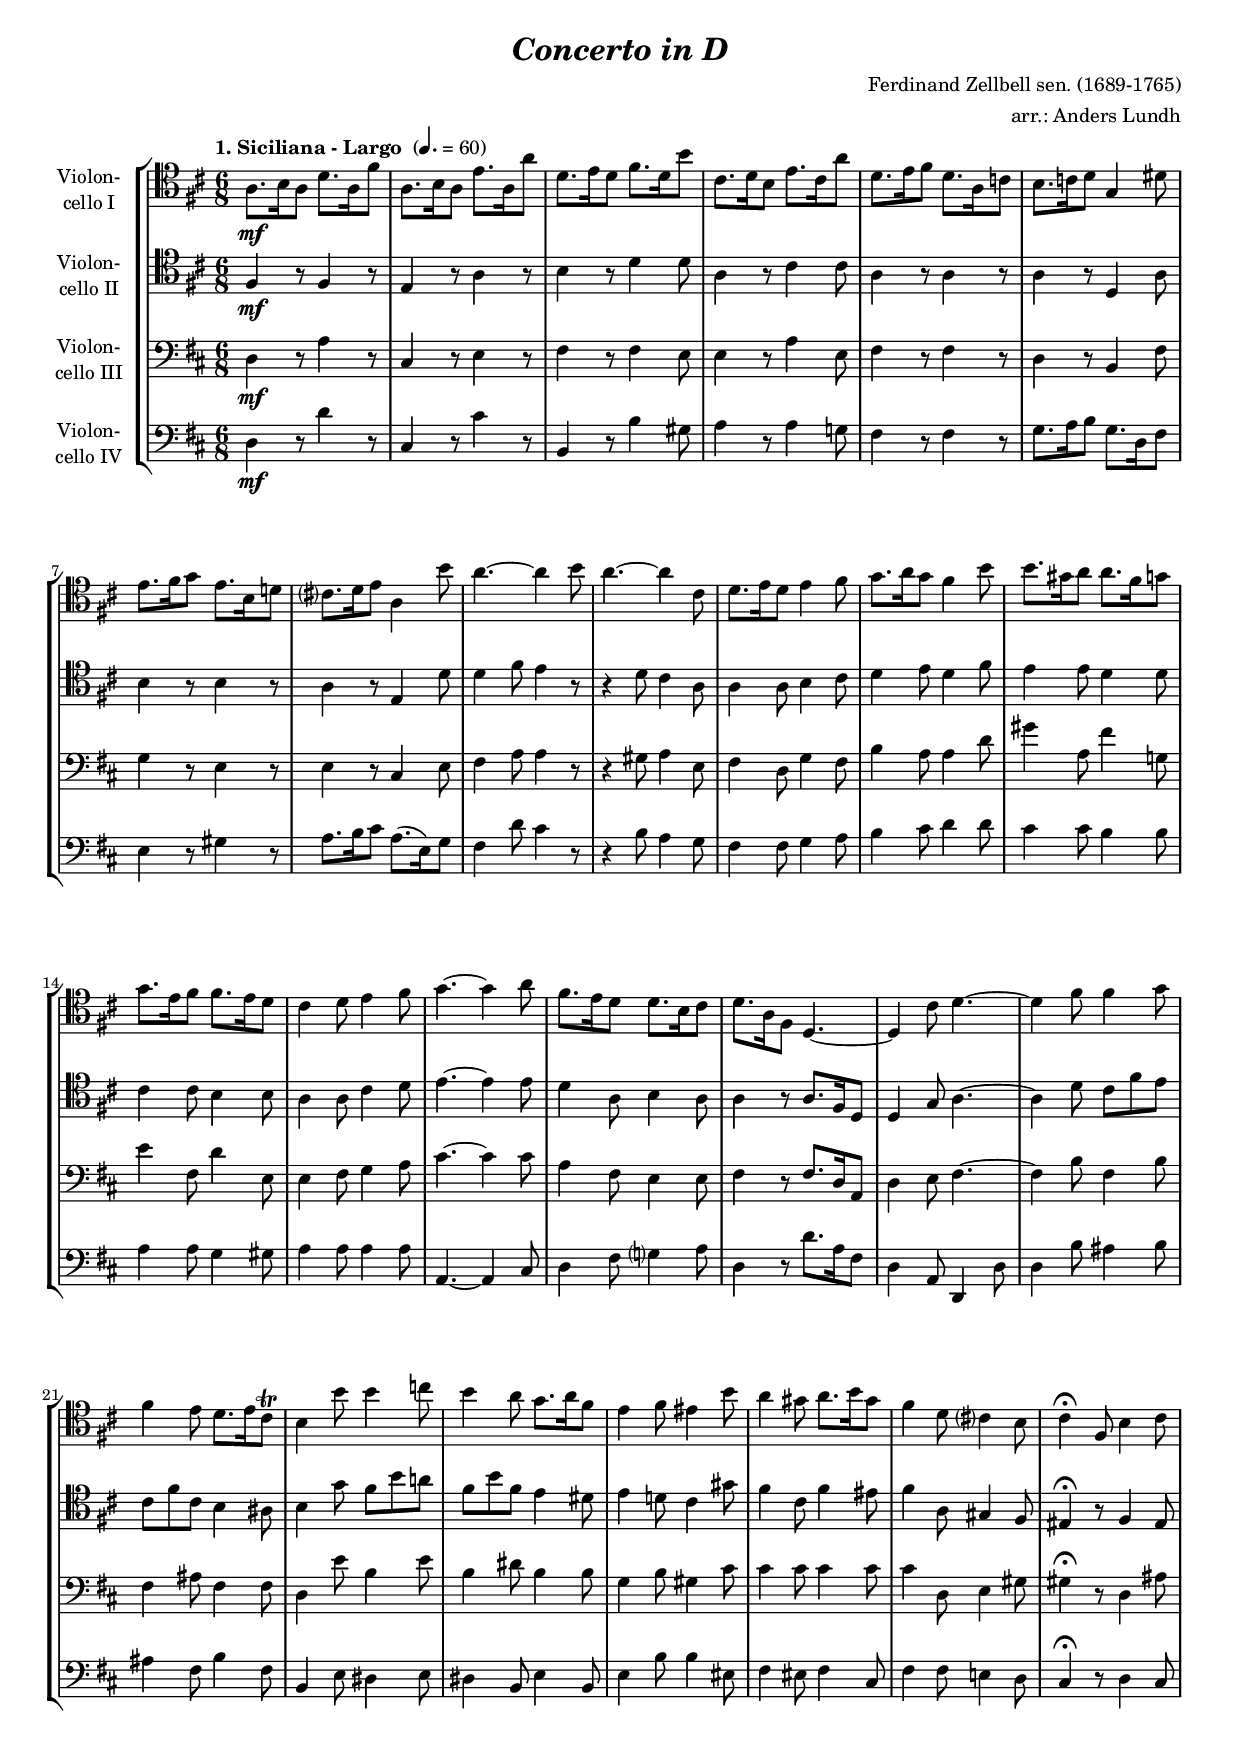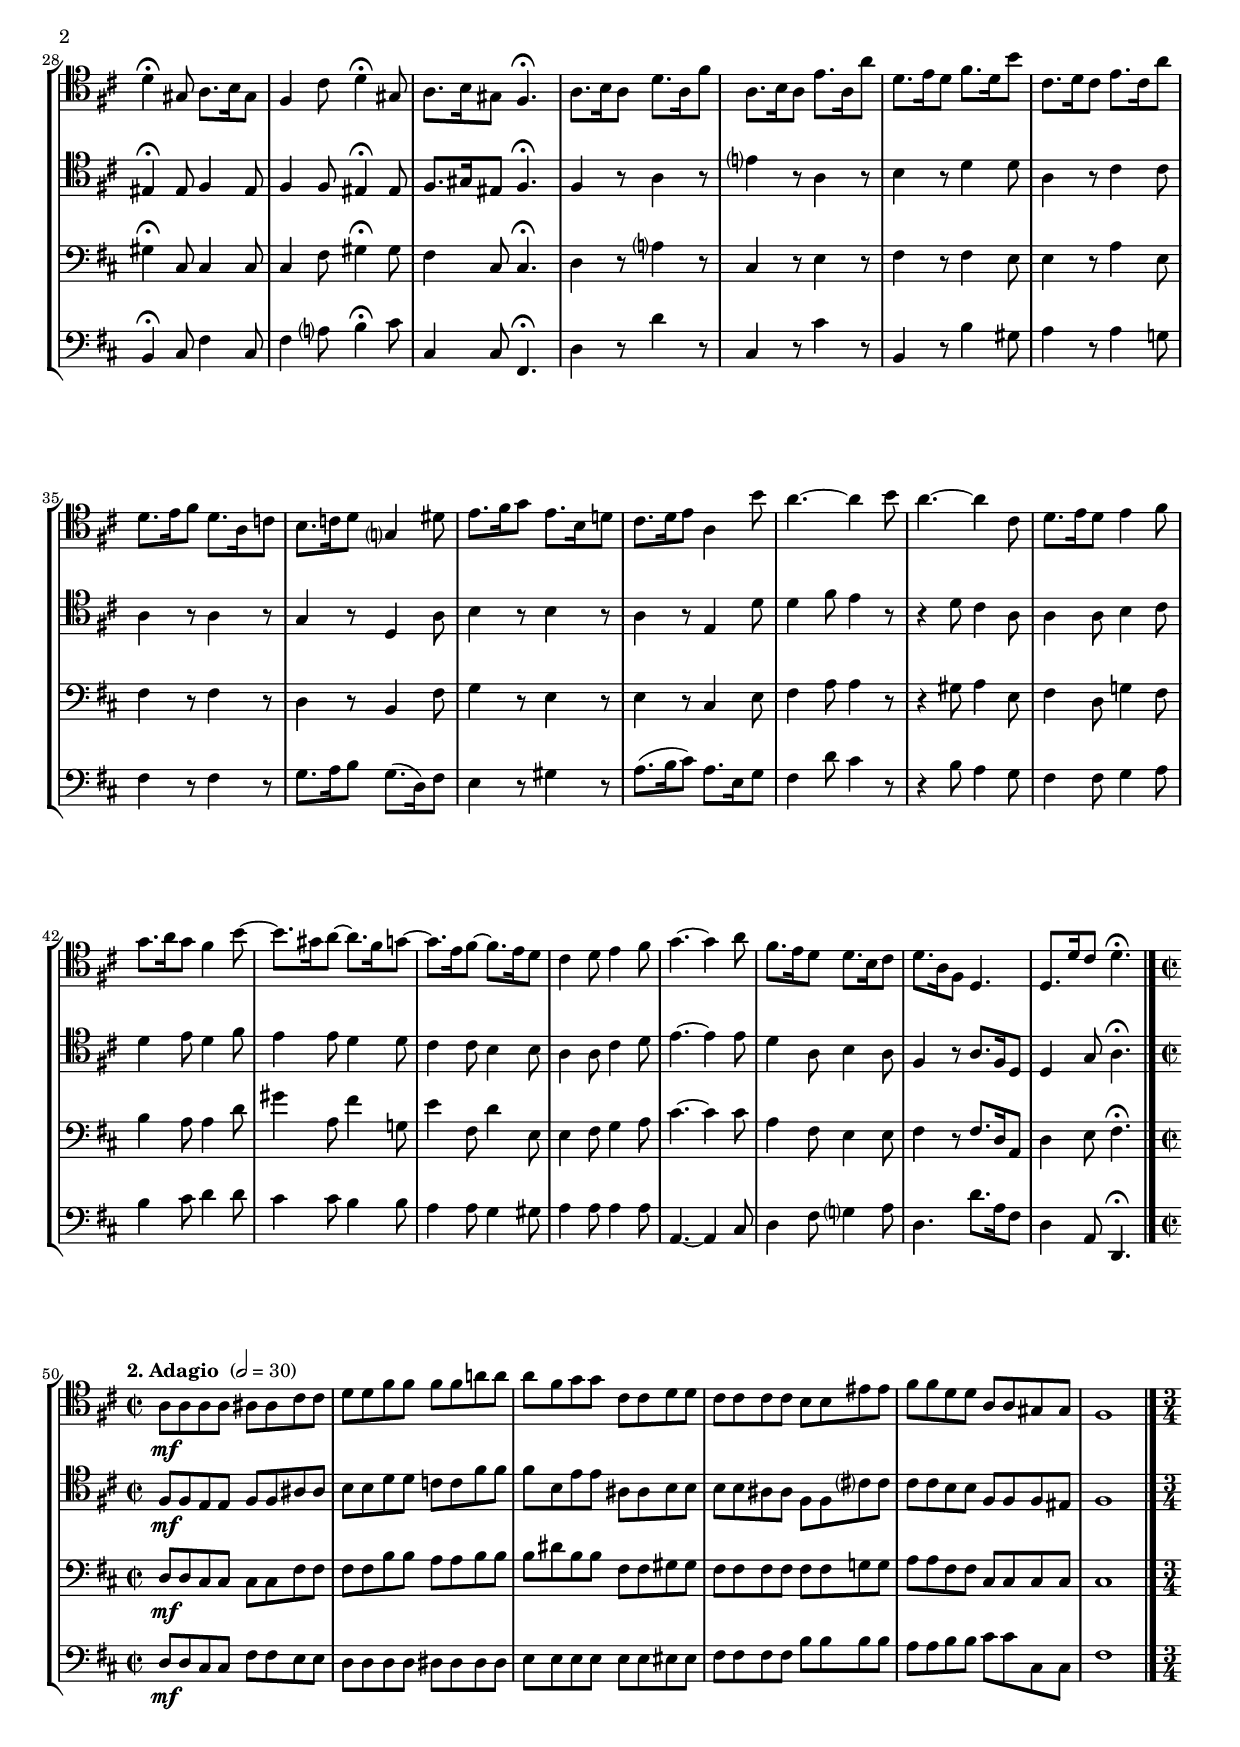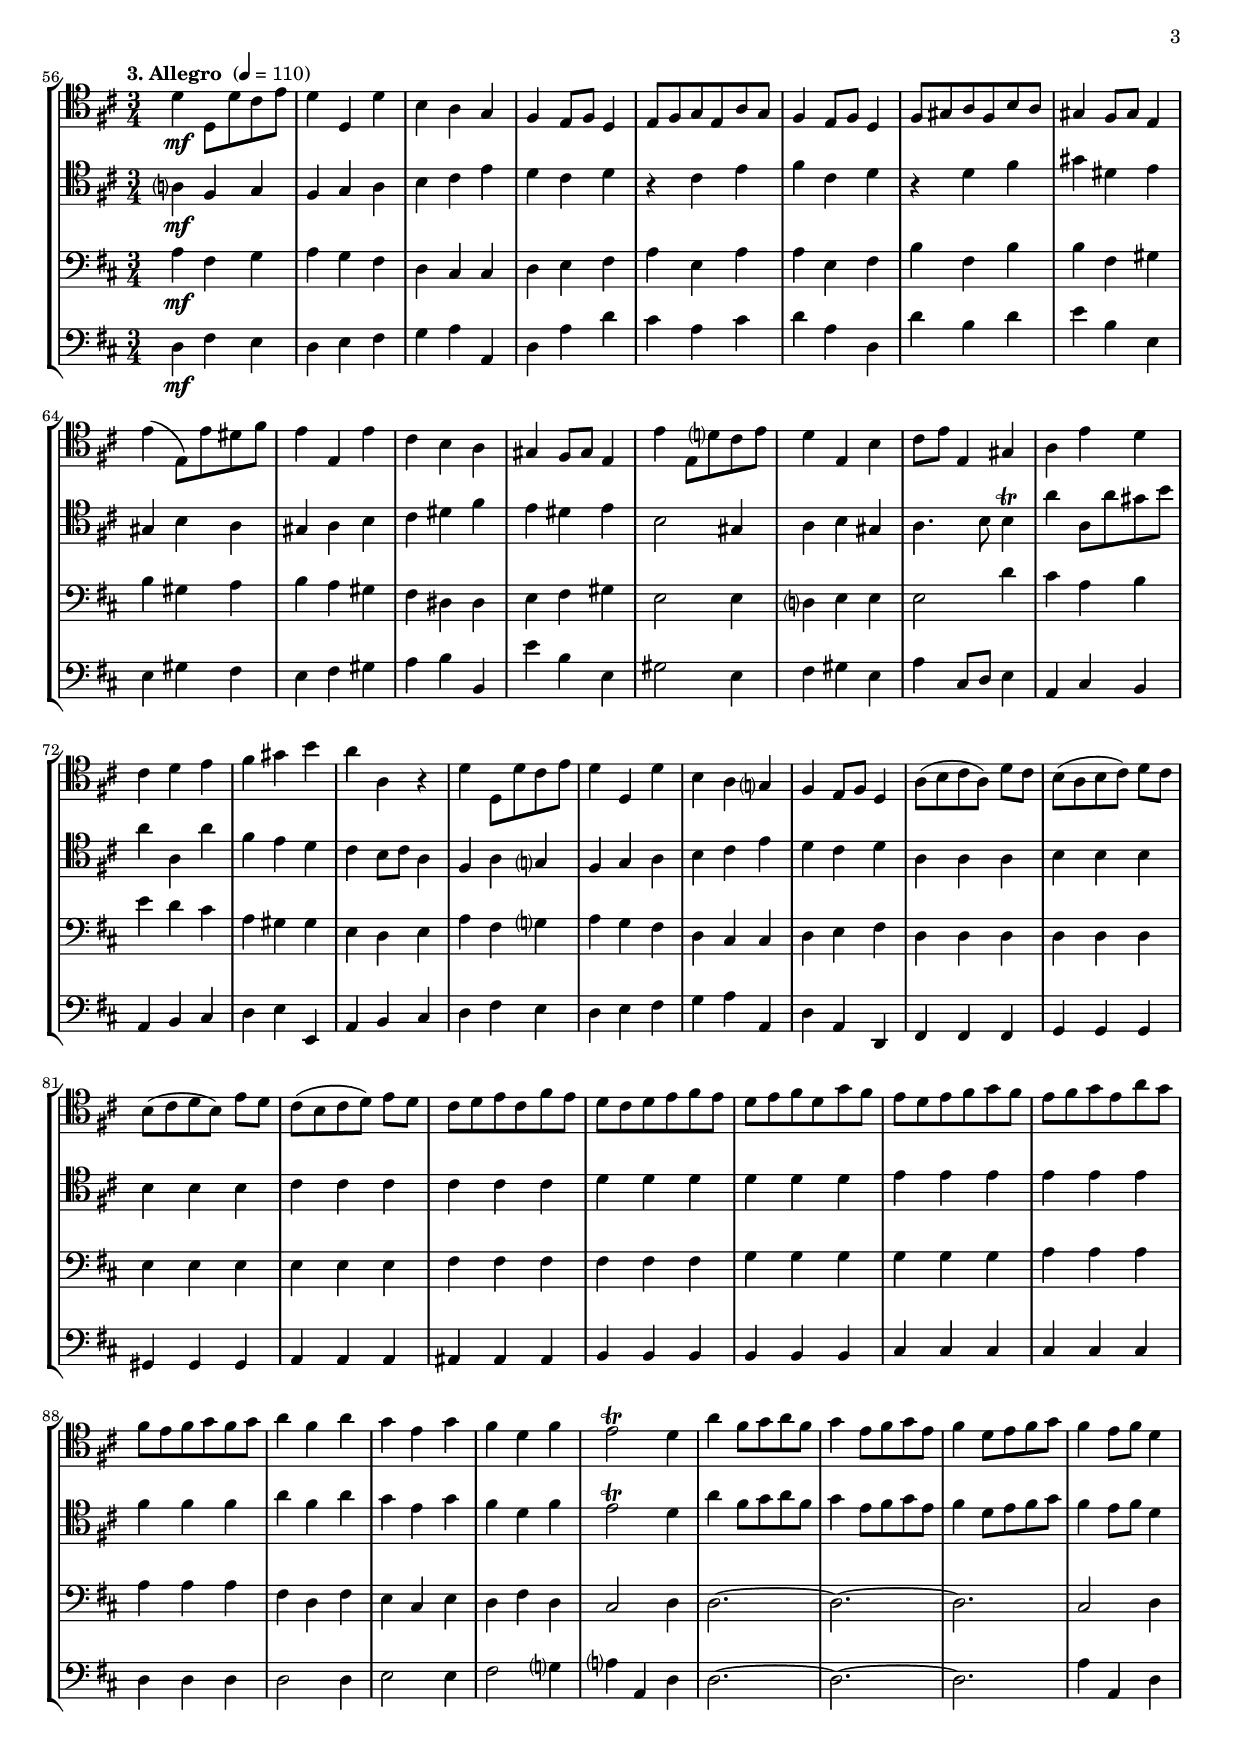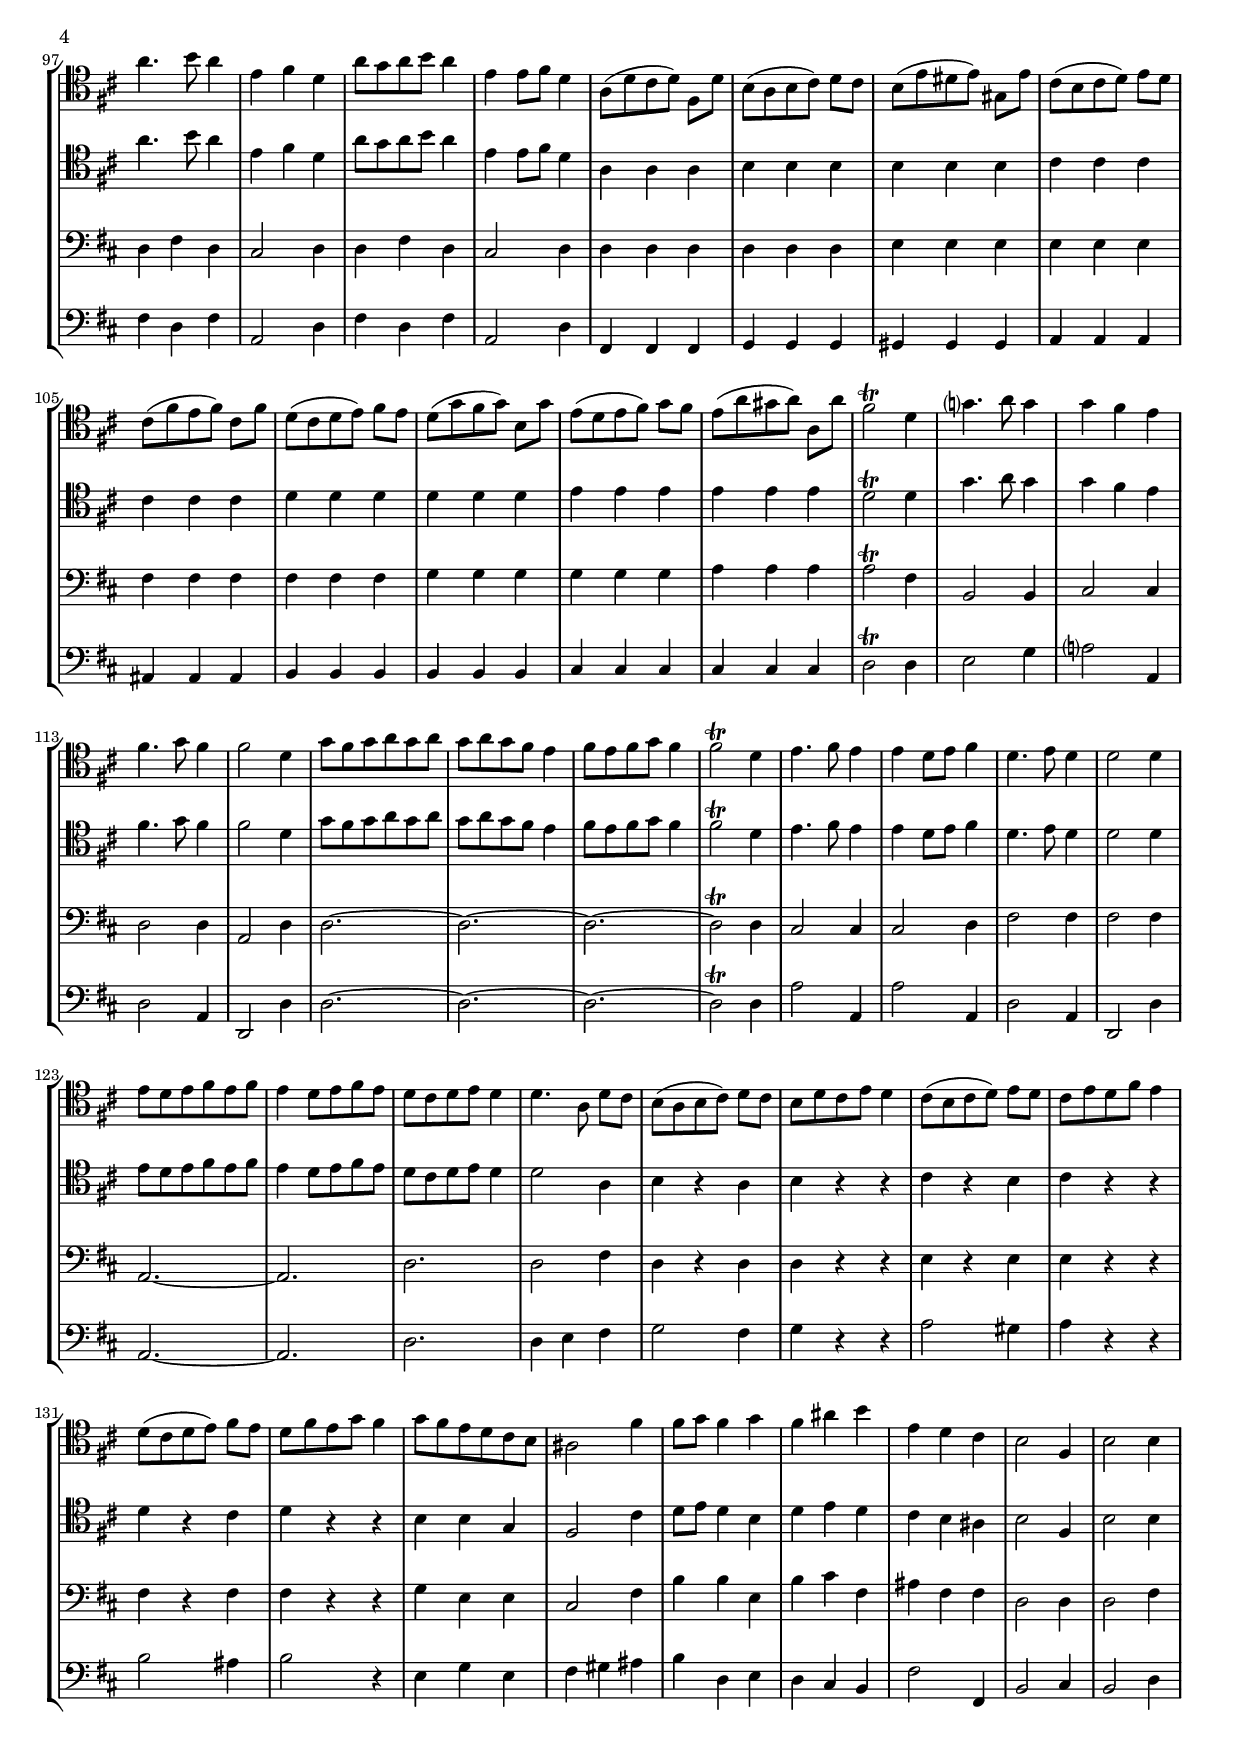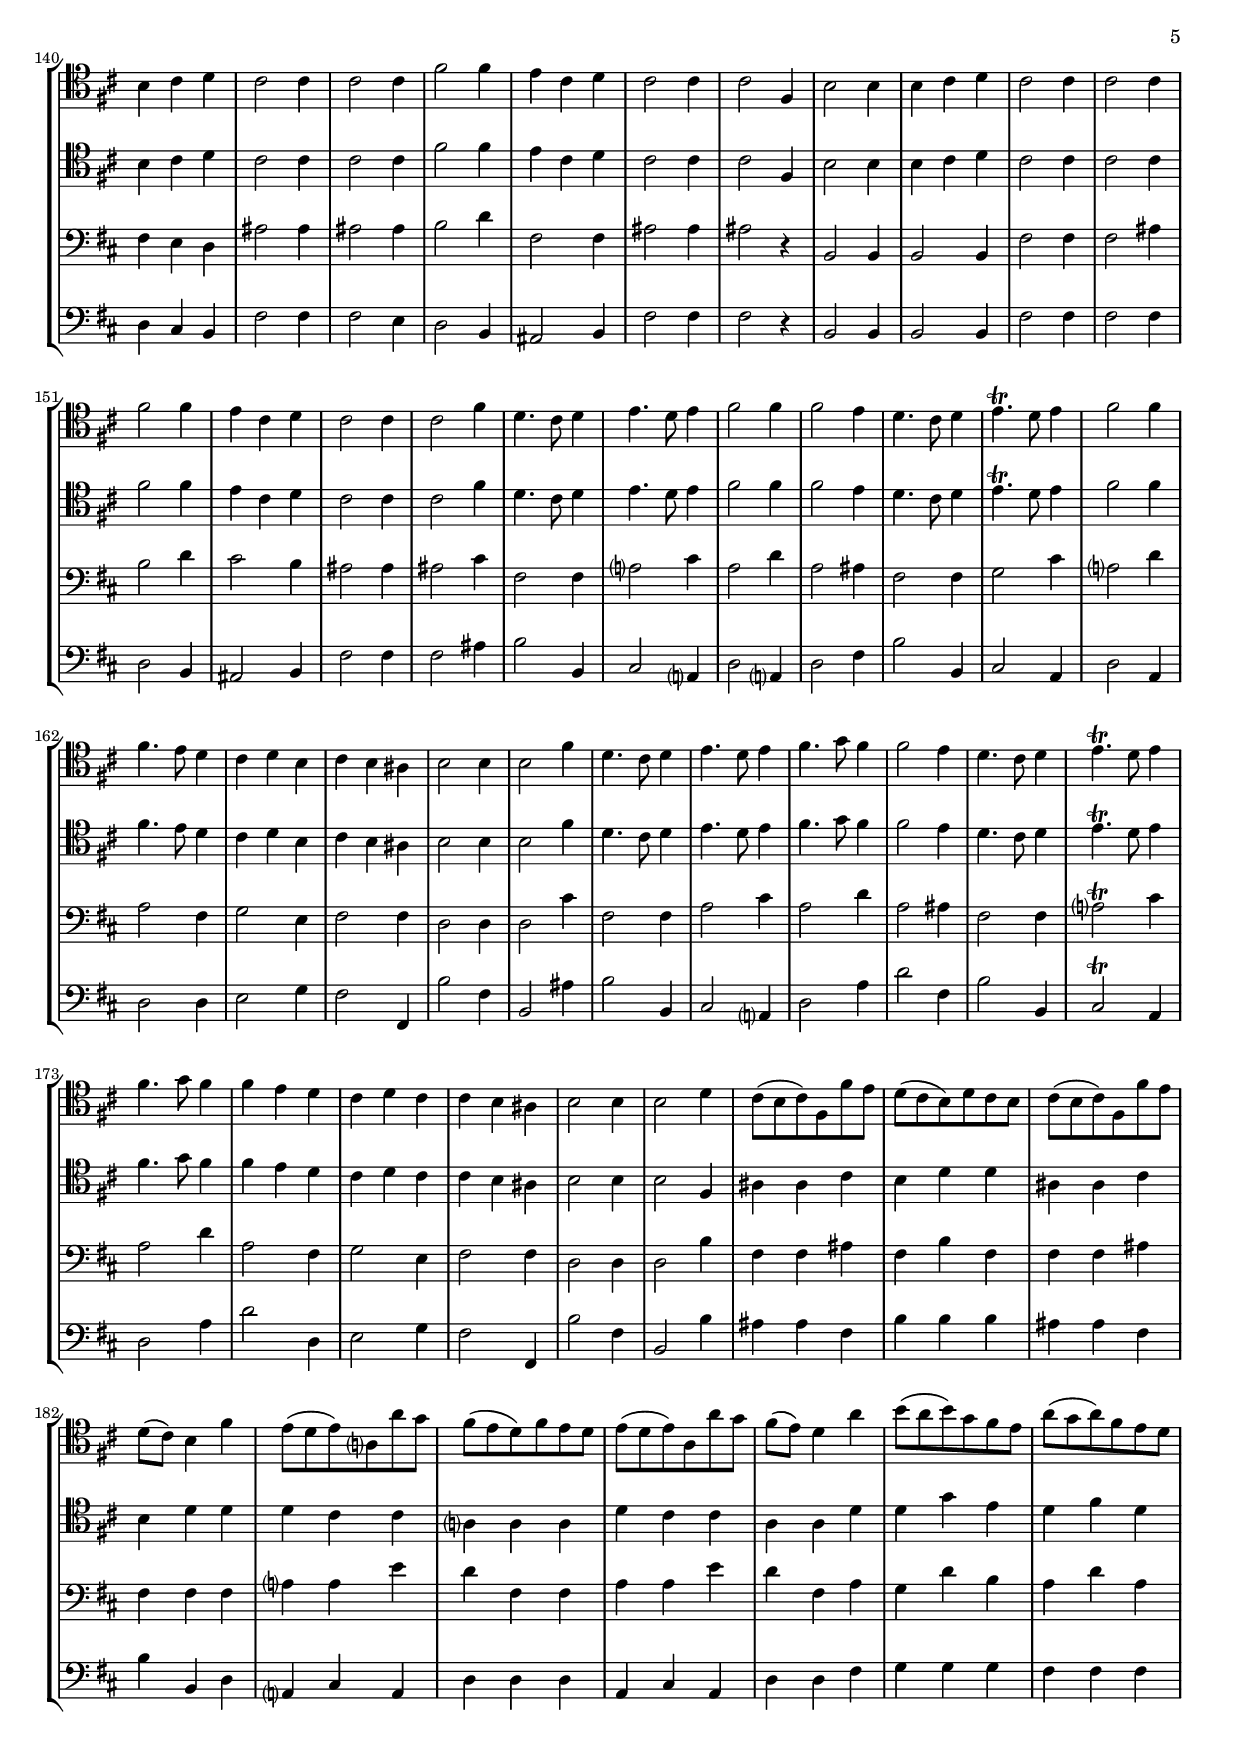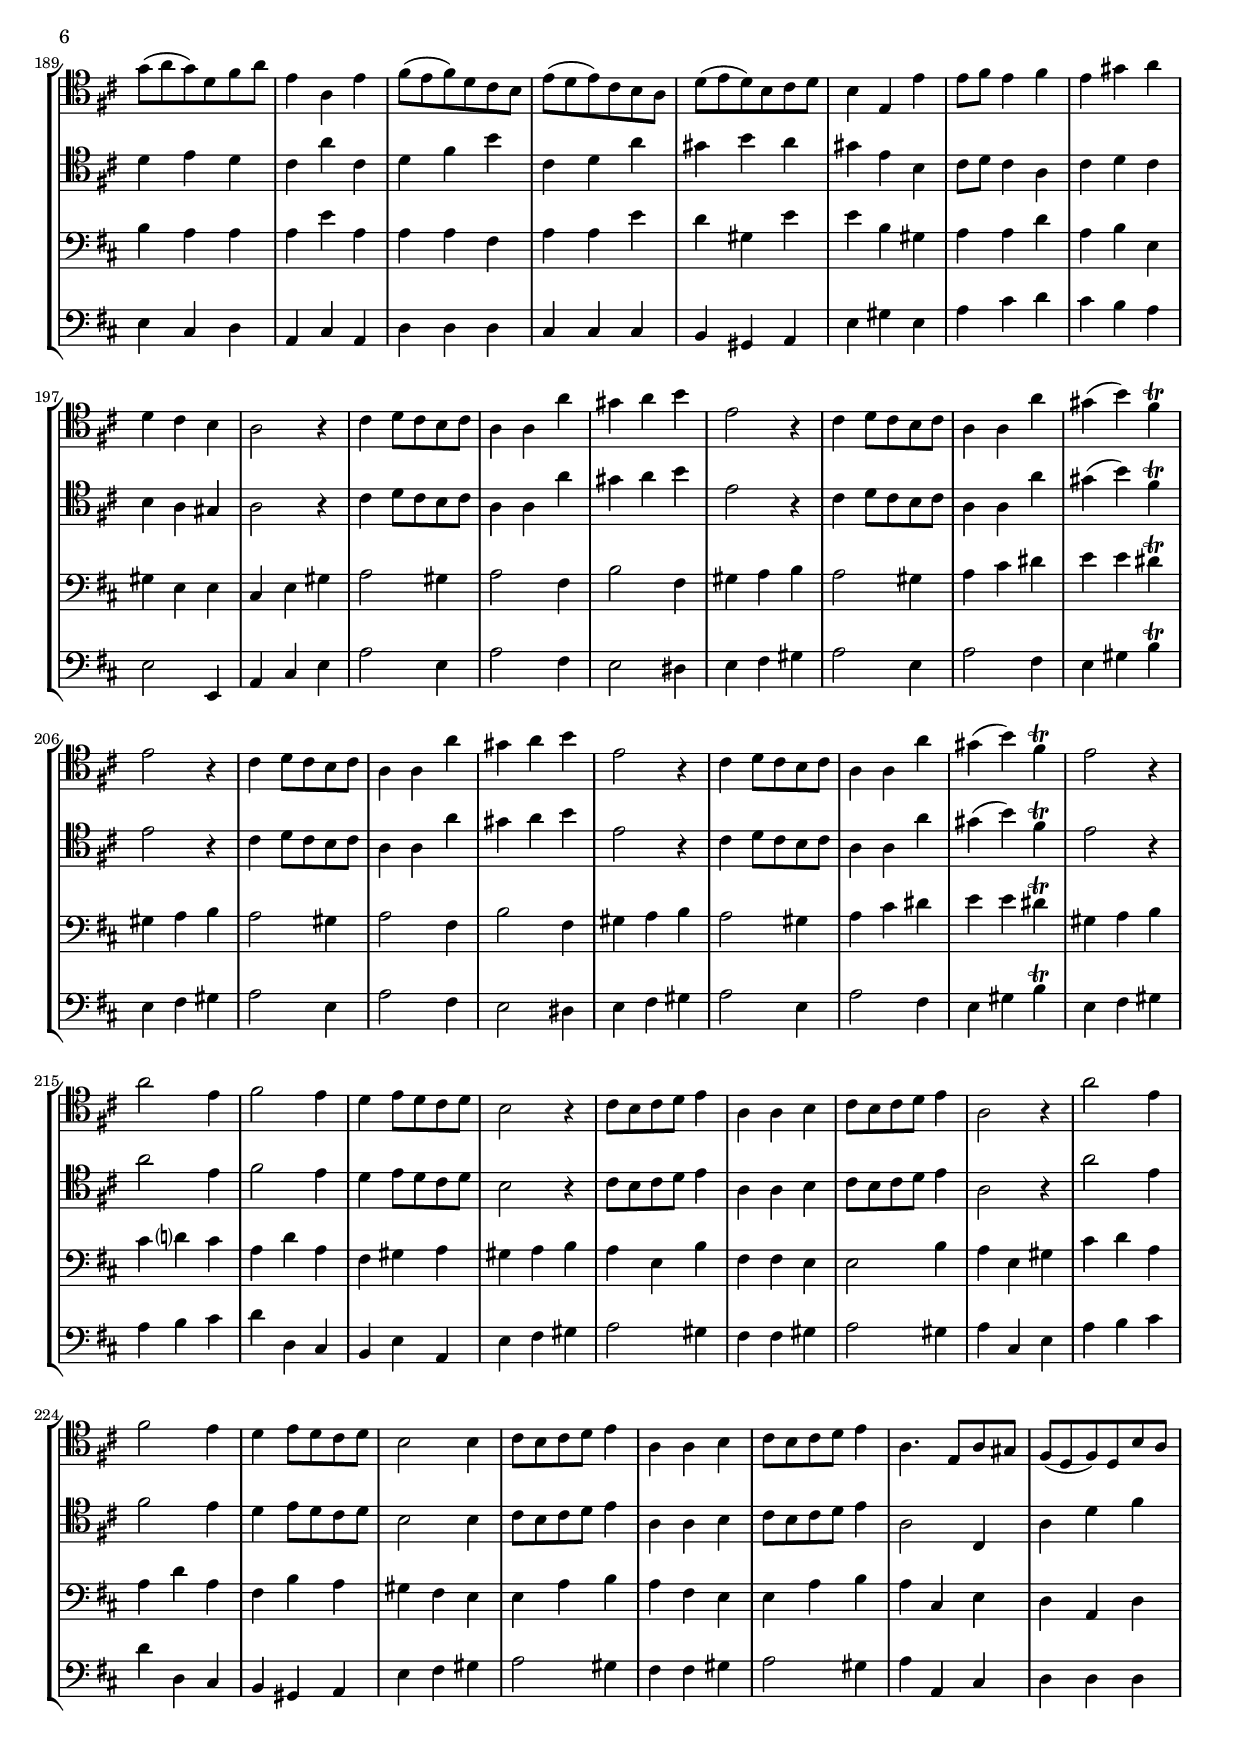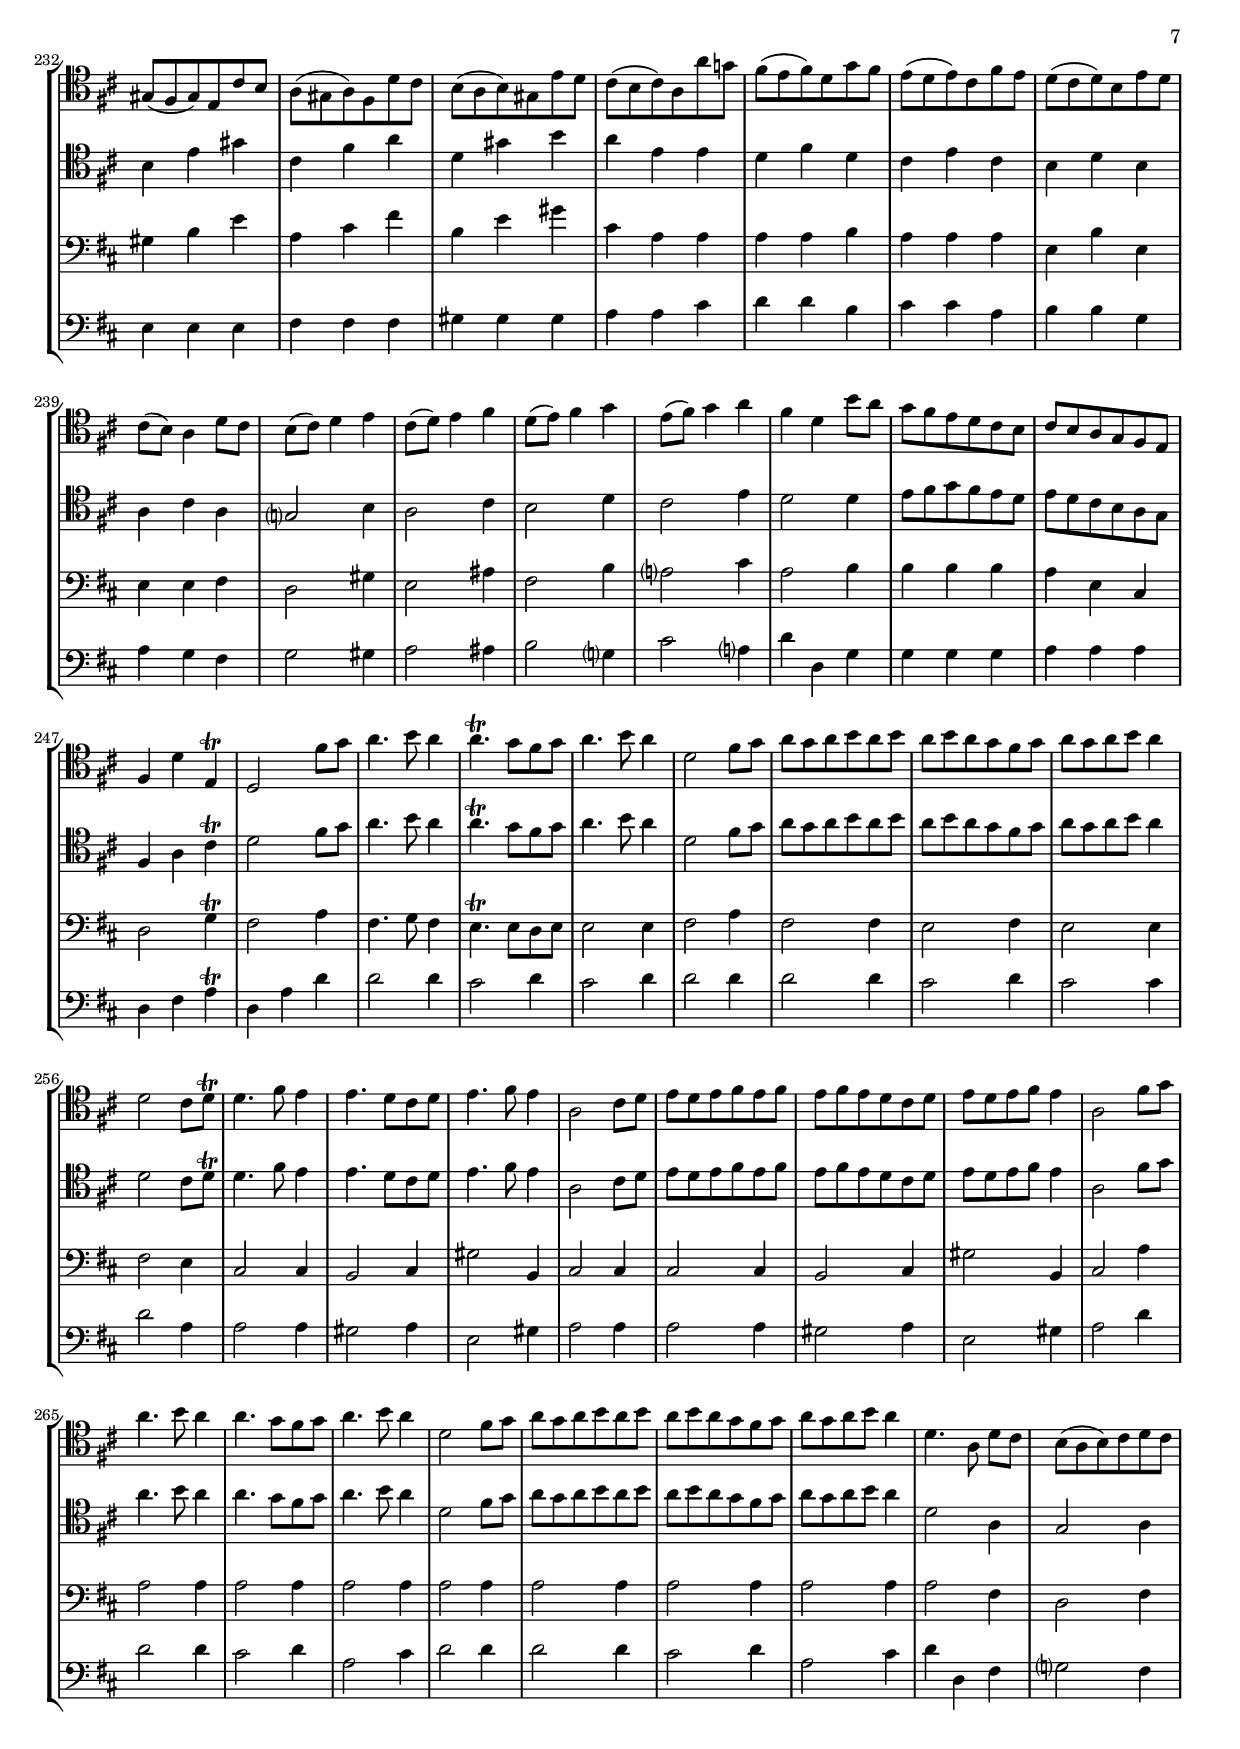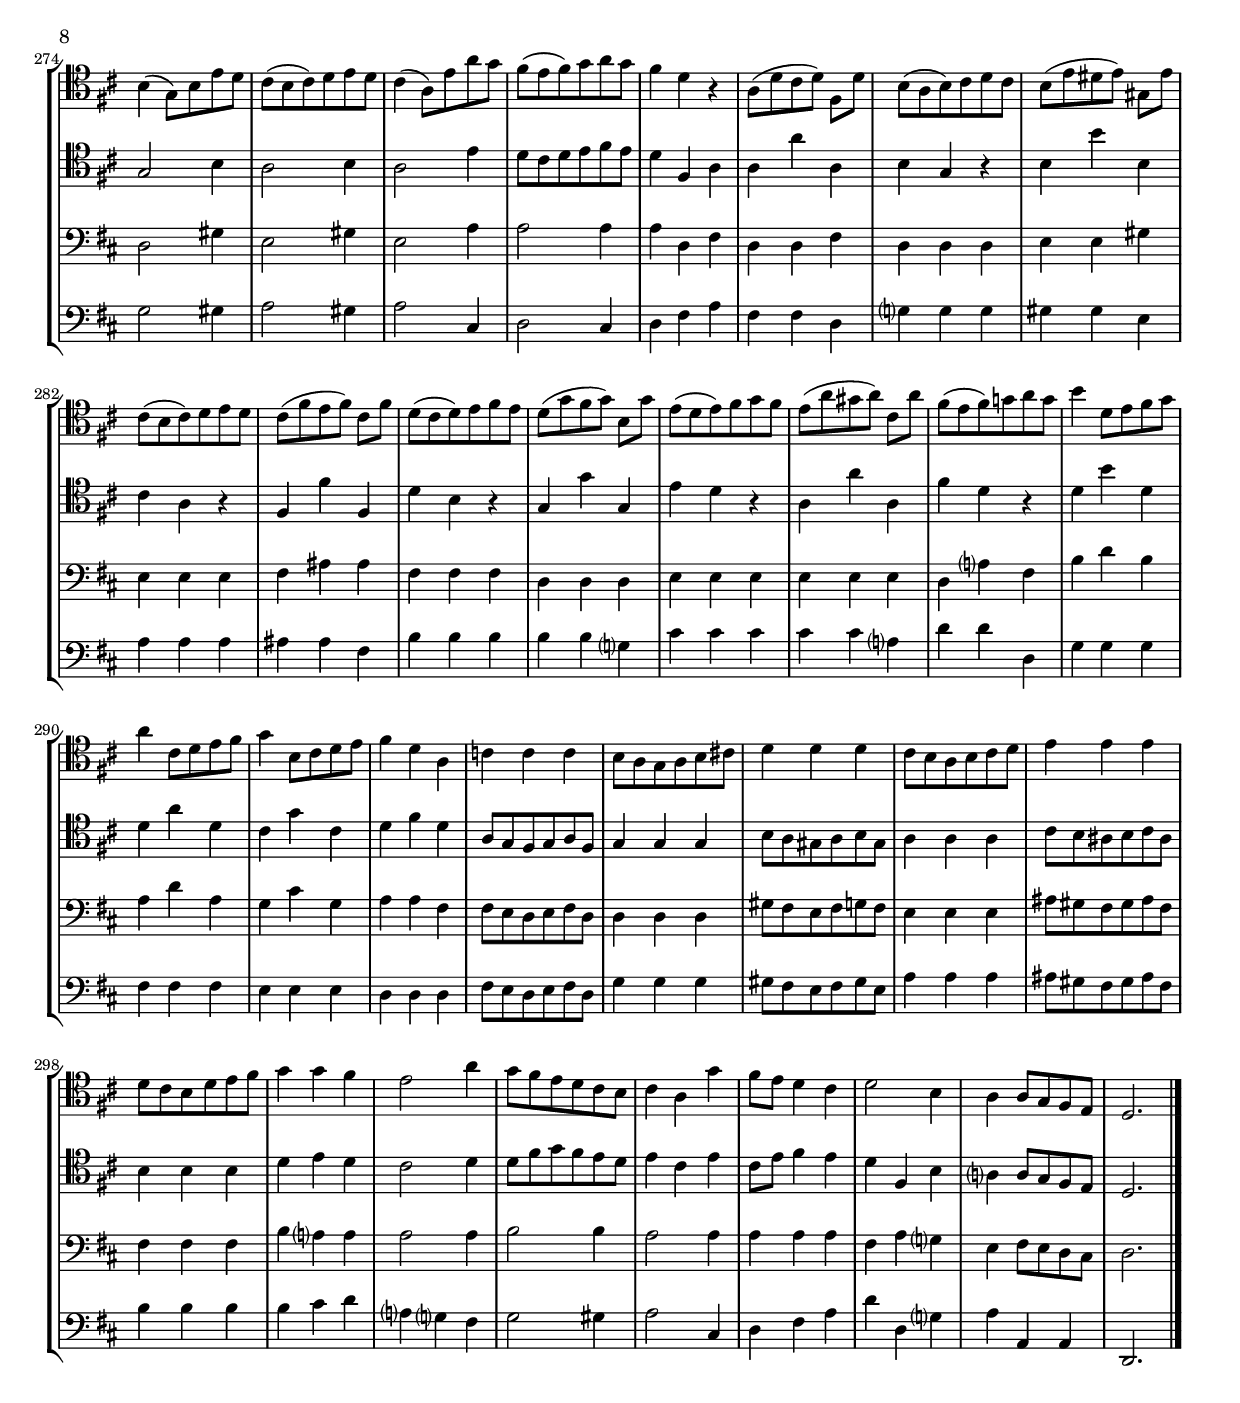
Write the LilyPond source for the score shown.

\version "2.14.2"
\include "deutsch.ly"

#(set-global-staff-size 17)

\header {
  title     = \markup \bold \italic "Concerto in D"
  composer  = "Ferdinand Zellbell sen. (1689-1765)"
  arranger  = "arr.: Anders Lundh"
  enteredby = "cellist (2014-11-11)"
}

voiceconsts = {
  \key d \major
  \clef "bass"
  %\numericTimeSignature
  \compressFullBarRests
}

mieh = "english horn"
mist = "string ensemble 1"
milo = "drawbar organ"

introa = {        \tempo "1. Siciliana - Largo " 4.=60  \time 6/8 }
introb = { \break \tempo "2. Adagio "             2=30  \time 2/2 }
introc = { \break \tempo "3. Allegro "            4=110 \time 3/4 }

va = \relative c' {
  \voiceconsts
  \clef "tenor"

  \introa
  a8.\mf h16 a8 d8. a16 fis'8
  a,8. h16 a8 e'8. a,16 a'8
  d,8. e16 d8 fis8. d16 h'8
  cis,8. d16 h8 e8. cis16 a'8

  d,8. e16 fis8 d8. a16 c8
  h8. c16 d8 g,4 dis'8
  e8. fis16 g8 e8. h16 d!8
  cis?8. d16 e8 a,4 h'8
  a4.~ a4 h8

  a4.~ a4 cis,8
  d8. e16 d8 e4 fis8
  g8. a16 g8 fis4 h8
  h8. gis16 a8 a8. fis16 g8
  g8. e16 fis8 fis8. e16 d8

  cis4 d8 e4 fis8
  g4.~ g4 a8
  fis8. e16 d8 d8. h16 cis8
  d8. a16 fis8 d4.~
  d4 cis'8 d4.~

  d4 fis8 fis4 g8
  fis4 e8 d8. e16 cis8\trill
  h4 h'8 h4 c8
  h4 a8 g8. a16 fis8
  e4 fis8 eis4 h'8

  a4 gis8 a8. h16 gis8
  fis4 d8 cis?4 h8
  cis4\fermata fis,8 h4 cis8
  d4\fermata gis,8 a8. h16 gis8
  fis4 cis'8 d4\fermata gis,8

  a8. h16 gis8 fis4.\fermata
  a8. h16 a8 d8. a16 fis'8
  a,8. h16 a8 e'8. a,16 a'8
  d,8. e16 d8 fis8. d16 h'8
  cis,8. d16 cis8 e8. cis16 a'8

  d,8. e16 fis8 d8. a16 c8
  h8. c16 d8 g,?4 dis'8
  e8. fis16 g8 e8. h16 d!8
  cis8. d16 e8 a,4 h'8
  a4.~ a4 h8

  a4.~ a4 cis,8
  d8. e16 d8 e4 fis8
  g8. a16 g8 fis4 h8~
  h8. gis16 a8~ a8. fis16 g8~
  g8. e16 fis8~ fis8. e16 d8

  cis4 d8 e4 fis8
  g4.~ g4 a8
  fis8. e16 d8 d8. h16 cis8
  d8. a16 fis8 d4.
  d8. d'16 cis8 d4.\fermata \bar "|."

  \introb
  a8\mf a a a ais ais cis cis
  d d fis fis fis fis a! a
  a fis g g cis, cis d d

  cis cis cis cis h h eis eis
  fis fis d d a a gis gis
  fis1 \bar "|."

  \introc
  d'4\mf d,8 d' cis e
  d4 d, d'
  h a g
  fis e8 fis d4
  e8 fis g e a g
  fis4 e8 fis d4

  fis8 gis a fis h a
  gis4 fis8 gis e4
  e'( e,8) e' dis fis
  e4 e, e'
  cis h a
  gis fis8 gis e4

  e' e,8 d'? cis e
  d4 e, h'
  cis8 e e,4 gis
  a e' d
  cis d e
  fis gis h

  a a, r
  d d,8 d' cis e
  d4 d, d'
  h a g?
  fis e8 fis d4
  a'8( h cis a) d[ cis]

  h( a h cis) d[ cis]
  h( cis d h) e[ d]
  cis( h cis d) e[ d]
  cis d e cis fis e
  d cis d e fis e
  d e fis d g fis

  e d e fis g fis
  e fis g e a g
  fis e fis g fis g
  a4 fis a
  g e g
  fis d fis

  e2\trill d4
  a' fis8 g a fis
  g4 e8 fis g e
  fis4 d8 e fis g
  fis4 e8 fis d4
  a'4. h8 a4

  e fis d
  a'8 g a h a4
  e e8 fis d4
  a8( d cis d) fis,[ d']
  h8( a h cis) d[ cis]
  h( e dis e) gis,[ e']

  cis( h cis d) e[ d]
  cis( fis e fis) cis[ fis]
  d( cis d e) fis[ e]
  d( g fis g) h,[ g']
  e( d e fis) g[ fis]
  e( a gis a) a,[ a']

  fis2\trill d4
  g?4. a8 g4
  g fis e
  fis4. g8 fis4
  fis2 d4
  g8 fis g a g a

  g a g fis e4
  fis8 e fis g fis4
  fis2\trill d4
  e4. fis8 e4
  e d8 e fis4
  d4. e8 d4

  d2 d4
  e8 d e fis e fis
  e4 d8 e fis e
  d cis d e d4
  d4. a8 d[ cis]
  h( a h cis) d[ cis]

  h d cis e d4
  cis8( h cis d) e[ d]
  cis e d fis e4
  d8( cis d e) fis[ e]
  d fis e g fis4
  g8 fis e d cis h

  ais2 fis'4
  fis8 g fis4 g
  fis ais h
  e, d cis
  h2 fis4
  h2 h4

  h cis d
  cis2 cis4
  cis2 cis4
  fis2 fis4
  e cis d
  cis2 cis4

  cis2 fis,4
  h2 h4
  h cis d
  cis2 cis4
  cis2 cis4
  fis2 fis4

  e cis d
  cis2 cis4
  cis2 fis4
  d4. cis8 d4
  e4. d8 e4
  fis2 fis4

  fis2 e4
  d4. cis8 d4
  e4.\trill d8 e4
  fis2 fis4
  fis4. e8 d4
  cis d h

  cis h ais
  h2 h4
  h2 fis'4
  d4. cis8 d4
  e4. d8 e4
  fis4. g8 fis4

  fis2 e4
  d4. cis8 d4
  e4.\trill d8 e4
  fis4. g8 fis4
  fis e d
  cis d cis

  cis h ais
  h2 h4
  h2 d4
  cis8( h cis) fis, fis' e
  d( cis h) d cis h
  cis( h cis) fis, fis' e

  d( cis) h4 fis'
  e8( d e) a,? a' g
  fis( e d) fis e d
  e( d e) a, a' g
  fis( e) d4 a'
  h8( a h) g fis e

  a( g a) fis e d
  g( a g) d fis a
  e4 a, e'
  fis8( e fis) d cis h
  e( d e) cis h a
  d( e d) h cis d

  h4 e, e'
  e8 fis e4 fis
  e gis a
  d, cis h
  a2 r4
  cis d8 cis h cis

  a4 a a'
  gis a h
  e,2 r4
  cis d8 cis h cis
  a4 a a'
  gis( h) fis\trill

  e2 r4
  cis d8 cis h cis
  a4 a a'
  gis a h
  e,2 r4
  cis d8 cis h cis

  a4 a a'
  gis( h) fis\trill
  e2 r4
  a2 e4
  fis2 e4
  d e8 d cis d

  h2 r4
  cis8 h cis d e4
  a, a h
  cis8 h cis d e4
  a,2 r4
  a'2 e4

  fis2 e4
  d e8 d cis d
  h2 h4
  cis8 h cis d e4
  a, a h
  cis8 h cis d e4

  a,4. e8 a gis
  fis( d fis) d h' a
  gis( fis gis) e cis' h
  a( gis a) fis d' cis
  h( a h) gis e' d
  cis( h cis) a a' g!

  fis( e fis) d g fis
  e( d e) cis fis e
  d( cis d) h e d cis( h) a4 d8 cis
  h( cis) d4 e
  cis8( d) e4 fis

  d8( e) fis4 g
  e8( fis) g4 a
  fis d h'8 a
  g fis e d cis h
  cis h a g fis e
  fis4 d' e,\trill

  d2 fis'8 g
  a4. h8 a4
  a4.\trill g8 fis g
  a4. h8 a4
  d,2 fis8 g
  a g a h a h

  a h a g fis g
  a g a h a4
  d,2 cis8 d\trill
  d4. fis8 e4
  e4. d8 cis d
  e4. fis8 e4

  a,2 cis8 d
  e d e fis e fis
  e fis e d cis d
  e d e fis e4
  a,2 fis'8 g
  a4. h8 a4

  a4. g8 fis g
  a4. h8 a4
  d,2 fis8 g
  a g a h a h
  a h a g fis g
  a g a h a4

  d,4. a8 d[ cis]
  h( a h) cis d cis
  h4( g8) h e d
  cis( h cis) d e d
  cis4( a8) e' a g
  fis( e fis) g a g

  fis4 d r
  a8( d cis d) fis,[ d']
  h( a h) cis d cis
  h( e dis e) gis,[ e']
  cis( h cis) d e d
  cis( fis e fis) cis[ fis]

  d( cis d) e fis e
  d( g fis g) h,[ g']
  e( d e) fis g fis
  e( a gis a) cis,[ a']
  fis( e fis) g! a g
  h4 d,8 e fis g

  a4 cis,8 d e fis
  g4 h,8 cis d e
  fis4 d a
  c c c
  h8 a g a h cis!
  d4 d d

  cis8 h a h cis d
  e4 e e
  d8 cis h d e fis
  g4 g fis
  e2 a4
  g8 fis e d cis h

  cis4 a g'
  fis8 e d4 cis
  d2 h4
  a a8 g fis e
  d2. \bar "|."
}

vb = \relative c {
  \voiceconsts
  \clef "tenor"

  \introa
  fis4\mf r8 fis4 r8
  e4 r8 a4 r8
  h4 r8 d4 d8
  a4 r8 cis4 cis8

  a4 r8 a4 r8
  a4 r8 d,4 a'8
  h4 r8 h4 r8
  a4 r8 e4 d'8
  d4 fis8 e4 r8

  r4 d8 cis4 a8
  a4 a8 h4 cis8
  d4 e8 d4 fis8	e4 e8 d4 d8
  cis4 cis8 h4 h8

  a4 a8 cis4 d8
  e4.~ e4 e8
  d4 a8 h4 a8
  a4 r8 a8. fis16 d8
  d4 g8 a4.~

  a4 d8 cis fis e
  cis fis cis h4 ais8
  h4 g'8 fis h a!
  fis h fis e4 dis8
  e4 d!8 cis4 gis'8

  fis4 cis8 fis4 eis8
  fis4 a,8 gis4 fis8
  eis4\fermata r8 fis4 eis8
  eis4\fermata eis8 fis4 eis8
  fis4 fis8 eis4\fermata eis8

  fis8. gis16 eis8 fis4.\fermata
  fis4 r8 a4 r8
  e'?4 r8 a,4 r8
  h4 r8 d4 d8
  a4 r8 cis4 cis8

  a4 r8 a4 r8
  g4 r8 d4 a'8
  h4 r8 h4 r8
  a4 r8 e4 d'8
  d4 fis8 e4 r8

  r4 d8 cis4 a8
  a4 a8 h4 cis8
  d4 e8 d4 fis8
  e4 e8 d4 d8
  cis4 cis8 h4 h8

  a4 a8 cis4 d8
  e4.~ e4 e8
  d4 a8 h4 a8
  fis4 r8 a8. fis16 d8
  d4 g8 a4.\fermata \bar "|."

  \introb
  fis8\mf fis e e fis fis ais ais
  h h d d c c fis fis
  fis h, e e ais, ais h h

  h h ais ais fis fis cis'? cis
  cis cis h h fis fis fis eis
  fis1 \bar "|."

  \introc
  a?4\mf fis g
  fis g a
  h cis e
  d cis d
  r cis e
  fis cis d

  r d fis
  gis dis e
  gis, h a
  gis a h
  cis dis fis
  e dis e

  h2 gis4
  a h gis
  a4. h8 h4\trill
  a' a,8 a' gis h
  a4 a, a'
  fis e d

  cis h8 cis a4
  fis a g?
  fis g a
  h cis e
  d cis d
  a a a

  h h h
  h h h
  cis cis cis
  cis cis cis
  d d d
  d d d

  e e e
  e e e
  fis fis fis
  a fis a
  g e g
  fis d fis

  e2\trill d4
  a' fis8 g a fis
  g4 e8 fis g e
  fis4 d8 e fis g
  fis4 e8 fis d4
  a'4. h8 a4

  e fis d
  a'8 g a h a4
  e e8 fis d4
  a a a
  h h h
  h h h

  cis cis cis
  cis cis cis
  d d d
  d d d
  e e e
  e e e

  d2\trill d4
  g4. a8 g4
  g fis e
  fis4. g8 fis4
  fis2 d4
  g8 fis g a g a

  g a g fis e4
  fis8 e fis g fis4
  fis2\trill d4
  e4. fis8 e4
  e d8 e fis4
  d4. e8 d4

  d2 d4
  e8 d e fis e fis
  e4 d8 e fis e
  d cis d e d4
  d2 a4
  h r a

  h r r
  cis r h
  cis r r
  d r cis
  d r r
  h h g

  fis2 cis'4
  d8 e d4 h
  d e d
  cis h ais
  h2 fis4
  h2 h4

  h cis d
  cis2 cis4
  cis2 cis4
  fis2 fis4
  e cis d
  cis2 cis4

  cis2 fis,4
  h2 h4
  h cis d
  cis2 cis4
  cis2 cis4
  fis2 fis4

  e cis d
  cis2 cis4
  cis2 fis4
  d4. cis8 d4
  e4. d8 e4
  fis2 fis4

  fis2 e4
  d4. cis8 d4
  e4.\trill d8 e4
  fis2 fis4
  fis4. e8 d4
  cis d h

  cis h ais
  h2 h4
  h2 fis'4
  d4. cis8 d4
  e4. d8 e4
  fis4. g8 fis4

  fis2 e4
  d4. cis8 d4
  e4.\trill d8 e4
  fis4. g8 fis4
  fis e d
  cis d cis

  cis h ais
  h2 h4
  h2 fis4
  ais ais cis
  h d d
  ais ais cis

  h d d
  d cis cis
  a? a a
  d cis cis
  a a d
  d g e

  d fis d
  d e d
  cis a' cis,
  d fis h
  cis, d a'
  gis h a

  gis e h
  cis8 d cis4 a
  cis d cis
  h a gis
  a2 r4
  cis d8 cis h cis

  a4 a a'
  gis a h
  e,2 r4
  cis d8 cis h cis
  a4 a a'
  gis( h) fis\trill

  e2 r4
  cis d8 cis h cis
  a4 a a'
  gis a h
  e,2 r4
  cis d8 cis h cis

  a4 a a'
  gis( h) fis\trill
  e2 r4
  a2 e4
  fis2 e4
  d e8 d cis d

  h2 r4
  cis8 h cis d e4
  a, a h
  cis8 h cis d e4
  a,2 r4
  a'2 e4

  fis2 e4
  d e8 d cis d
  h2 h4
  cis8 h cis d e4
  a, a h
  cis8 h cis d e4

  a,2 cis,4
  a' d fis
  h, e gis
  cis, fis a
  d, gis h
  a e e

  d fis d
  cis e cis
  h d h
  a cis a
  g?2 h4
  a2 cis4

  h2 d4
  cis2 e4
  d2 d4
  e8 fis g fis e d
  e d cis h a g
  fis4 a cis\trill

  d2 fis8 g
  a4. h8 a4
  a4.\trill g8 fis g
  a4. h8 a4
  d,2 fis8 g
  a g a h a h

  a h a g fis g
  a g a h a4
  d,2 cis8 d\trill
  d4. fis8 e4
  e4. d8 cis d
  e4. fis8 e4

  a,2 cis8 d
  e d e fis e fis
  e fis e d cis d
  e d e fis e4
  a,2 fis'8 g
  a4. h8 a4

  a4. g8 fis g
  a4. h8 a4
  d,2 fis8 g
  a g a h a h
  a h a g fis g
  a g a h a4

  d,2 a4
  g2 a4
  g2 h4
  a2 h4
  a2 e'4
  d8 cis d e fis e

  d4 fis, a
  a a' a,
  h g r
  h h' h,
  cis a r
  fis fis' fis,

  d' h r
  g g' g,
  e' d r
  a a' a,
  fis' d r
  d h' d,

  d a' d,
  cis g' cis,
  d fis d
  a8 g fis g a fis
  g4 g g
  h8 a gis a h gis

  a4 a a
  cis8 h ais h cis ais
  h4 h h
  d e d
  cis2 d4
  d8 fis g fis e d

  e4 cis e
  cis8 e fis4 e
  d fis, h
  a? a8 g fis e
  d2. \bar "|."  
}

vc = \relative c {
  \voiceconsts

  \introa
  d4\mf r8 a'4 r8
  cis,4 r8 e4 r8
  fis4 r8 fis4 e8
  e4 r8 a4 e8

  fis4 r8 fis4 r8
  d4 r8 h4 fis'8
  g4 r8 e4 r8
  e4 r8 cis4 e8
  fis4 a8 a4 r8

  r4 gis8 a4 e8
  fis4 d8 g4 fis8
  h4 a8 a4 d8
  gis4 a,8 fis'4 g,!8
  e'4 fis,8 d'4 e,8

  e4 fis8 g4 a8
  cis4.~ cis4 cis8
  a4 fis8 e4 e8
  fis4 r8 fis8. d16 a8
  d4 e8 fis4.~

  fis4 h8 fis4 h8
  fis4 ais8 fis4 fis8
  d4 e'8 h4 e8
  h4 dis8 h4 h8
  g4 h8 gis4 cis8

  cis4 cis8 cis4 cis8
  cis4 d,8 e4 gis8
  gis4\fermata r8 d4 ais'8
  gis4\fermata cis,8 cis4 cis8
  cis4 fis8 gis4\fermata gis8

  fis4 cis8 cis4.\fermata
  d4 r8 a'?4 r8
  cis,4 r8 e4 r8
  fis4 r8 fis4 e8
  e4 r8 a4 e8

  fis4 r8 fis4 r8
  d4 r8 h4 fis'8
  g4 r8 e4 r8
  e4 r8 cis4 e8
  fis4 a8 a4 r8

  r4 gis8 a4 e8
  fis4 d8 g!4 fis8
  h4 a8 a4 d8
  gis4 a,8 fis'4 g,!8
  e'4 fis,8 d'4 e,8

  e4 fis8 g4 a8
  cis4.~ cis4 cis8
  a4 fis8 e4 e8
  fis4 r8 fis8. d16 a8
  d4 e8 fis4.\fermata \bar "|."

  \introb
  d8\mf d cis cis cis cis fis fis
  fis fis h h a a h h
  h dis h h fis fis gis gis

  fis fis fis fis fis fis g! g
  a a fis fis cis cis cis cis
  cis1 \bar "|."

  \introc
  a'4\mf fis g
  a g fis
  d cis cis
  d e fis
  a e a
  a e fis

  h fis h
  h fis gis
  h gis a
  h a gis
  fis dis dis
  e fis gis

  e2 e4
  d? e e
  e2 d'4
  cis a h
  e d cis
  a gis gis

  e d e
  a fis g?
  a g fis
  d cis cis
  d e fis
  d d d

  d d d
  e e e
  e e e
  fis fis fis
  fis fis fis
  g g g

  g g g
  a a a
  a a a
  fis d fis
  e cis e
  d fis d

  cis2 d4
  d2.~
  d~
  d
  cis2 d4
  d fis d

  cis2 d4
  d fis d
  cis2 d4
  d d d
  d d d
  e e e

  e e e
  fis fis fis
  fis fis fis
  g g g
  g g g
  a a a

  a2\trill fis4
  h,2 h4
  cis2 cis4
  d2 d4
  a2 d4
  d2.~

  d~
  d~
  d2\trill d4
  cis2 cis4
  cis2 d4
  fis2 fis4

  fis2 fis4
  a,2.~
  a
  d
  d2 fis4
  d r d

  d r r
  e r e
  e r r
  fis r fis
  fis r r
  g e e

  cis2 fis4
  h h e,
  h' cis fis,
  ais fis fis
  d2 d4
  d2 fis4

  fis e d
  ais'2 ais4
  ais2 ais4
  h2 d4
  fis,2 fis4
  ais2 ais4

  ais2 r4
  h,2 h4
  h2 h4
  fis'2 fis4
  fis2 ais4
  h2 d4

  cis2 h4
  ais2 ais4
  ais2 cis4
  fis,2 fis4
  a?2 cis4
  a2 d4

  a2 ais4
  fis2 fis4
  g2 cis4
  a?2 d4
  a2 fis4
  g2 e4

  fis2 fis4
  d2 d4
  d2 cis'4
  fis,2 fis4
  a2 cis4
  a2 d4

  a2 ais4
  fis2 fis4
  a?2\trill cis4
  a2 d4
  a2 fis4
  g2 e4

  fis2 fis4
  d2 d4
  d2 h'4
  fis fis ais
  fis h fis
  fis fis ais

  fis fis fis
  a? a e'
  d fis, fis
  a a e'
  d fis, a
  g d' h

  a d a
  h a a
  a e' a,
  a a fis
  a a e'
  d gis, e'

  e h gis
  a a d
  a h e,
  gis e e
  cis e gis
  a2 gis4

  a2 fis4
  h2 fis4
  gis a h
  a2 gis4
  a cis dis
  e e dis\trill

  gis, a h
  a2 gis4
  a2 fis4
  h2 fis4
  gis a h
  a2 gis4

  a cis dis
  e e dis\trill
  gis, a h
  cis d? cis
  a d a
  fis gis a

  gis a h
  a e h'
  fis fis e
  e2 h'4
  a e gis
  cis d a

  a d a
  fis h a
  gis fis e
  e a h
  a fis e
  e a h

  a cis, e
  d a d
  gis h e
  a, cis fis
  h, e gis
  cis, a a

  a a h
  a a a
  e h' e,
  e e fis
  d2 gis4
  e2 ais4

  fis2 h4
  a?2 cis4
  a2 h4
  h h h
  a e cis
  d2 g4\trill

  fis2 a4
  fis4. g8 fis4
  e4.\trill e8 d e
  e2 e4
  fis2 a4
  fis2 fis4

  e2 fis4
  e2 e4
  fis2 e4
  cis2 cis4
  h2 cis4
  gis'2 h,4

  cis2 cis4
  cis2 cis4
  h2 cis4
  gis'2 h,4
  cis2 a'4
  a2 a4

  a2 a4
  a2 a4
  a2 a4
  a2 a4
  a2 a4
  a2 a4

  a2 fis4
  d2 fis4
  d2 gis4
  e2 gis4
  e2 a4
  a2 a4

  a d, fis
  d d fis
  d d d
  e e gis
  e e e
  fis ais ais

  fis fis fis
  d d d
  e e e
  e e e
  d a'? fis
  h d h

  a d a
  g cis g
  a a fis
  fis8 e d e fis d
  d4 d d
  gis8 fis e fis g fis

  e4 e e
  ais8 gis fis gis ais fis
  fis4 fis fis
  h a? a
  a2 a4
  h2 h4

  a2 a4
  a a a
  fis a g?
  e fis8 e d cis
  d2. \bar "|."
}

vd = \relative c {
  \voiceconsts

  \introa
  d4\mf r8 d'4 r8
  cis,4 r8 cis'4 r8
  h,4 r8 h'4 gis8
  a4 r8 a4 g!8

  fis4 r8 fis4 r8
  g8. a16 h8 g8. d16 fis8
  e4 r8 gis4 r8
  a8. h16 cis8 a8.( e16) g8
  fis4 d'8 cis4 r8

  r4 h8 a4 g8
  fis4 fis8 g4 a8
  h4 cis8 d4 d8
  cis4 cis8 h4 h8
  a4 a8 g4 gis8

  a4 a8 a4 a8
  a,4.~ a4 cis8
  d4 fis8 g?4 a8
  d,4 r8 d'8. a16 fis8
  d4 a8 d,4 d'8

  d4 h'8 ais4 h8
  ais4 fis8 h4 fis8
  h,4 e8 dis4 e8
  dis4 h8 e4 h8
  e4 h'8 h4 eis,8

  fis4 eis8 fis4 cis8
  fis4 fis8 e!4 d8
  cis4\fermata r8 d4 cis8
  h4\fermata cis8 fis4 cis8
  fis4 a?8 h4\fermata cis8

  cis,4 cis8 fis,4.\fermata
  d'4 r8 d'4 r8
  cis,4 r8 cis'4 r8
  h,4 r8 h'4 gis8
  a4 r8 a4 g!8

  fis4 r8 fis4 r8
  g8. a16 h8 g8.( d16) fis8
  e4 r8 gis4 r8
  a8.( h16 cis8) a8. e16 g8
  fis4 d'8 cis4 r8

  r4 h8 a4 g8
  fis4 fis8 g4 a8
  h4 cis8 d4 d8
  cis4 cis8 h4 h8
  a4 a8 g4 gis8

  a4 a8 a4 a8
  a,4.~ a4 cis8
  d4 fis8 g?4 a8
  d,4. d'8. a16 fis8
  d4 a8 d,4.\fermata \bar "|."

  \introb
  d'8\mf d cis cis fis fis e e
  d d d d dis dis dis dis
  e e e e e e eis eis

  fis fis fis fis h h h h
  a a h h cis cis cis, cis
  fis1 \bar "|."

  \introc
  d4\mf fis e
  d e fis
  g a a,
  d a' d
  cis a cis
  d a d,

  d' h d
  e h e,
  e gis fis
  e fis gis
  a h h,
  e' h e,

  gis2 e4
  fis gis e
  a cis,8 d e4
  a, cis h
  a h cis
  d e e,

  a h cis
  d fis e
  d e fis
  g a a,
  d a d,
  fis fis fis

  g g g
  gis gis gis
  a a a
  ais ais ais
  h h h
  h h h

  cis cis cis
  cis cis cis
  d d d
  d2 d4
  e2 e4
  fis2 g?4

  a? a, d
  d2.~
  d~
  d
  a'4 a, d
  fis d fis

  a,2 d4
  fis d fis
  a,2 d4
  fis, fis fis
  g g g
  gis gis gis

  a a a
  ais ais ais
  h h h
  h h h
  cis cis cis
  cis cis cis

  d2\trill d4
  e2 g4
  a?2 a,4
  d2 a4
  d,2 d'4
  d2.~

  d~
  d~
  d2\trill d4
  a'2 a,4
  a'2 a,4
  d2 a4

  d,2 d'4
  a2.~
  a
  d
  d4 e fis
  g2 fis4

  g r r
  a2 gis4
  a r r
  h2 ais4
  h2 r4
  e, g e

  fis gis ais
  h d, e
  d cis h
  fis'2 fis,4
  h2 cis4
  h2 d4

  d cis h
  fis'2 fis4
  fis2 e4
  d2 h4
  ais2 h4
  fis'2 fis4

  fis2 r4
  h,2 h4
  h2 h4
  fis'2 fis4
  fis2 fis4
  d2 h4

  ais2 h4
  fis'2 fis4
  fis2 ais4
  h2 h,4
  cis2 a?4
  d2 a?4

  d2 fis4
  h2 h,4
  cis2 a4
  d2 a4
  d2 d4
  e2 g4

  fis2 fis,4
  h'2 fis4
  h,2 ais'4
  h2 h,4
  cis2 a?4
  d2 a'4

  d2 fis,4
  h2 h,4
  cis2\trill a4
  d2 a'4
  d2 d,4
  e2 g4

  fis2 fis,4
  h'2 fis4
  h,2 h'4
  ais ais fis
  h h h
  ais ais fis

  h h, d
  a? cis a
  d d d
  a cis a
  d d fis
  g g g

  fis fis fis
  e cis d
  a cis a
  d d d
  cis cis cis
  h gis a

  e' gis e
  a cis d
  cis h a
  e2 e,4
  a cis e
  a2 e4

  a2 fis4
  e2 dis4
  e fis gis
  a2 e4
  a2 fis4
  e gis h\trill

  e, fis gis
  a2 e4
  a2 fis4
  e2 dis4
  e fis gis
  a2 e4

  a2 fis4
  e gis h\trill
  e, fis gis
  a h cis
  d d, cis
  h e a,

  e' fis gis
  a2 gis4
  fis fis gis
  a2 gis4
  a cis, e
  a h cis

  d d, cis
  h gis a
  e' fis gis
  a2 gis4
  fis fis gis
  a2 gis4

  a a, cis
  d d d
  e e e
  fis fis fis
  gis gis gis
  a a cis

  d d h
  cis cis a
  h h g
  a g fis
  g2 gis4
  a2 ais4

  h2 g?4
  cis2 a?4
  d d, g
  g g g
  a a a
  d, fis a\trill

  d, a' d
  d2 d4
  cis2 d4
  cis2 d4
  d2 d4
  d2 d4

  cis2 d4
  cis2 cis4
  d2 a4
  a2 a4
  gis2 a4
  e2 gis4

  a2 a4
  a2 a4
  gis2 a4
  e2 gis4
  a2 d4
  d2 d4

  cis2 d4
  a2 cis4
  d2 d4
  d2 d4
  cis2 d4
  a2 cis4

  d d, fis
  g?2 fis4
  g2 gis4
  a2 gis4
  a2 cis,4
  d2 cis4

  d fis a
  fis fis d
  g? g g
  gis gis e
  a a a
  ais ais fis

  h h h
  h h g?
  cis cis cis
  cis cis a?
  d d d,
  g g g

  fis fis fis
  e e e
  d d d
  fis8 e d e fis d
  g4 g g
  gis8 fis e fis gis e

  a4 a a
  ais8 gis fis gis ais fis
  h4 h h
  h cis d
  a? g? fis
  g2 gis4

  a2 cis,4
  d fis a
  d d, g?
  a a, a
  d,2. \bar "|."
}


music = \new StaffGroup <<
      \new Staff {
        \set Staff.midiInstrument = \mist
        \set Staff.instrumentName = \markup \center-column { "Violon-" "cello I" }
        \transpose d d { \va }
      }

      \new Staff {
        \set Staff.midiInstrument = \mist
        \set Staff.instrumentName = \markup \center-column { "Violon-" "cello II" }
        \transpose d d { \vb }
      }

      \new Staff {
        \set Staff.midiInstrument = \milo
        \set Staff.instrumentName = \markup \center-column { "Violon-" "cello III" }
        \transpose d d { \vc }
      }

      \new Staff {
        \set Staff.midiInstrument = \milo
        \set Staff.instrumentName = \markup \center-column { "Violon-" "cello IV" }
        \transpose d d { \vd }
      }
>>

\book {
  \score {
   \music
    \layout {}
  }

  \score {
    \unfoldRepeats \music

    \midi {
      \context {
        \Score
      }
    }
  }
}
